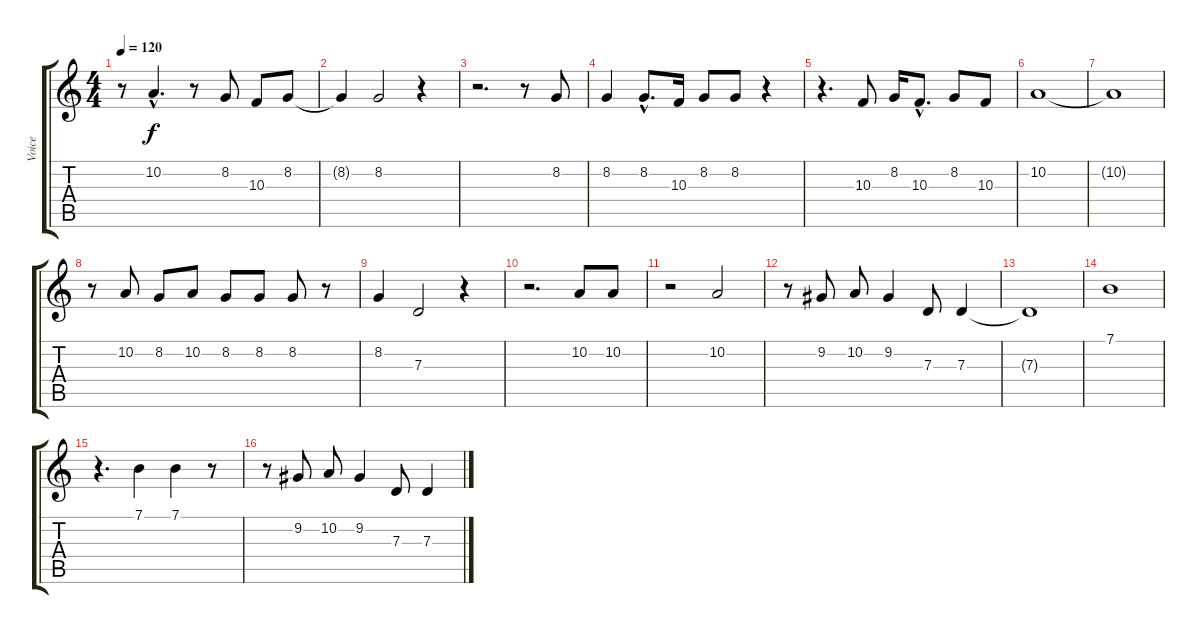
\track ("Voice" "Voice") {instrument tenorsax}
\staff {score tabs}
\tuning (E4 B3 G3 D3 A2 E2) {hide}
\ts (4 4)
\tempo 120
\clef g2
\ks c
r.8{dy f} 10.2{hac}.4{d} r.8 8.2.8 10.3.8 8.2.8 |
8.2{t}.4 8.2.2 r.4 |
r.2{d} r.8 8.2.8 |
8.2.4 8.2{hac}.8{d} 10.3.16 8.2.8 8.2.8 r.4 |
r.4{d} 10.3.8 8.2.16 10.3{hac}.8{d} 8.2.8 10.3.8 |
10.2.1 |
10.2{t}.1 |
r.8 10.2.8 8.2.8 10.2.8 8.2.8 8.2.8 8.2.8 r.8 |
8.2.4 7.3.2 r.4 |
r.2{d} 10.2.8 10.2.8 |
r.2 10.2.2 |
r.8 9.2.8 10.2.8 9.2.4 7.3.8 7.3.4 |
7.3{t}.1 |
7.1.1 |
r.4{d} 7.1.4 7.1.4 r.8 |
r.8 9.2.8 10.2.8 9.2.4 7.3.8 7.3.4
